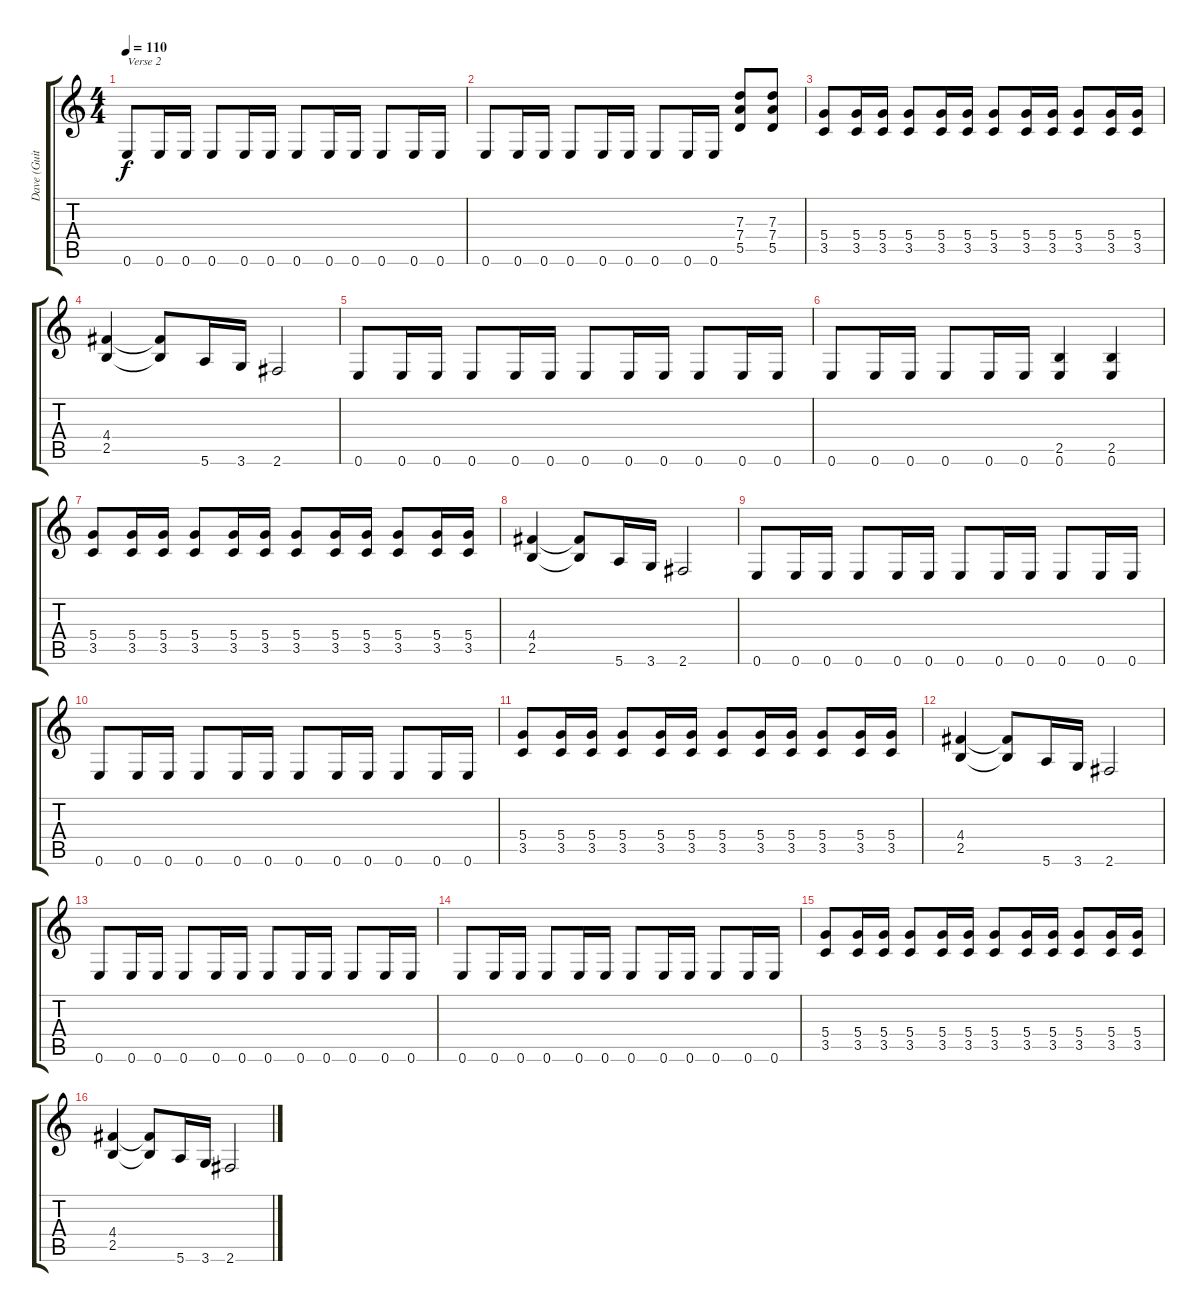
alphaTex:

\track ("Dave (Guitar 1)" "Dave (Guit") {instrument distortionguitar}
\staff {score tabs}
\tuning (E4 B3 G3 D3 A2 E2) {hide}
\ts (4 4)
\tempo 110
\clef g2
\ks c
0.6.8{txt "Verse 2" dy f} 0.6.16 0.6.16 0.6.8 0.6.16 0.6.16 0.6.8 0.6.16 0.6.16 0.6.8 0.6.16 0.6.16 |
0.6.8 0.6.16 0.6.16 0.6.8 0.6.16 0.6.16 0.6.8 0.6.16 0.6.16 (7.3 7.4 5.5).8 (7.3 7.4 5.5).8 |
(5.4 3.5).8 (5.4 3.5).16 (5.4 3.5).16 (5.4 3.5).8 (5.4 3.5).16 (5.4 3.5).16 (5.4 3.5).8 (5.4 3.5).16 (5.4 3.5).16 (5.4 3.5).8 (5.4 3.5).16 (5.4 3.5).16 |
(4.4 2.5).4 (4.4{t} 2.5{t}).8 5.6.16 3.6.16 2.6.2 |
0.6.8 0.6.16 0.6.16 0.6.8 0.6.16 0.6.16 0.6.8 0.6.16 0.6.16 0.6.8 0.6.16 0.6.16 |
0.6.8 0.6.16 0.6.16 0.6.8 0.6.16 0.6.16 (2.5 0.6).4 (2.5 0.6).4 |
(5.4 3.5).8 (5.4 3.5).16 (5.4 3.5).16 (5.4 3.5).8 (5.4 3.5).16 (5.4 3.5).16 (5.4 3.5).8 (5.4 3.5).16 (5.4 3.5).16 (5.4 3.5).8 (5.4 3.5).16 (5.4 3.5).16 |
(4.4 2.5).4 (4.4{t} 2.5{t}).8 5.6.16 3.6.16 2.6.2 |
0.6.8 0.6.16 0.6.16 0.6.8 0.6.16 0.6.16 0.6.8 0.6.16 0.6.16 0.6.8 0.6.16 0.6.16 |
0.6.8 0.6.16 0.6.16 0.6.8 0.6.16 0.6.16 0.6.8 0.6.16 0.6.16 0.6.8 0.6.16 0.6.16 |
(5.4 3.5).8 (5.4 3.5).16 (5.4 3.5).16 (5.4 3.5).8 (5.4 3.5).16 (5.4 3.5).16 (5.4 3.5).8 (5.4 3.5).16 (5.4 3.5).16 (5.4 3.5).8 (5.4 3.5).16 (5.4 3.5).16 |
(4.4 2.5).4 (4.4{t} 2.5{t}).8 5.6.16 3.6.16 2.6.2 |
0.6.8 0.6.16 0.6.16 0.6.8 0.6.16 0.6.16 0.6.8 0.6.16 0.6.16 0.6.8 0.6.16 0.6.16 |
0.6.8 0.6.16 0.6.16 0.6.8 0.6.16 0.6.16 0.6.8 0.6.16 0.6.16 0.6.8 0.6.16 0.6.16 |
(5.4 3.5).8 (5.4 3.5).16 (5.4 3.5).16 (5.4 3.5).8 (5.4 3.5).16 (5.4 3.5).16 (5.4 3.5).8 (5.4 3.5).16 (5.4 3.5).16 (5.4 3.5).8 (5.4 3.5).16 (5.4 3.5).16 |
(4.4 2.5).4 (4.4{t} 2.5{t}).8 5.6.16 3.6.16 2.6.2
